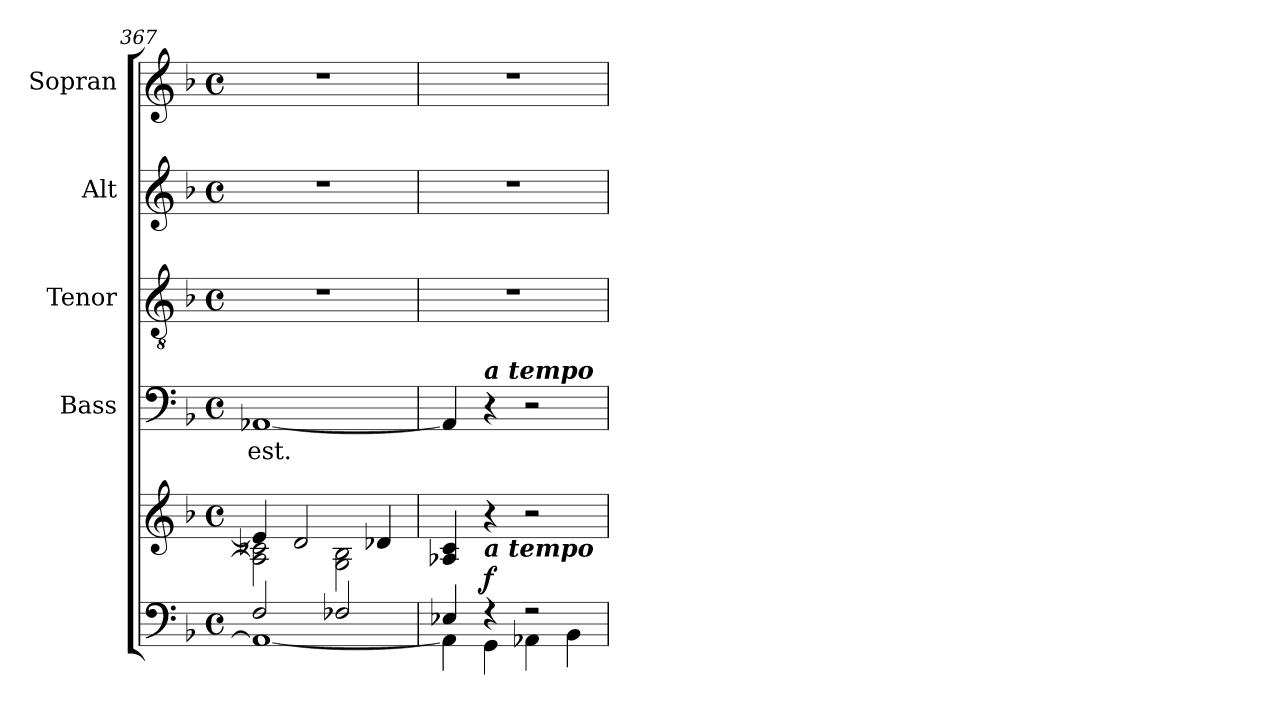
**kern	**kern	**dynam	**kern	**text	**kern	**kern	**kern
*part5	*part5	*part5	*part4	*part4	*part3	*part2	*part1
*staff6	*staff5	*staff5/6	*staff4	*staff4	*staff3	*staff2	*staff1
*	*	*	*I"Bass	*	*I"Tenor	*I"Alt	*I"Sopran
*	*	*	*I'B.	*	*I'T.	*I'A.	*I'S.
*clefF4	*clefG2	*	*clefF4	*	*clefGv2	*clefG2	*clefG2
*k[b-]	*k[b-]	*	*k[b-]	*	*k[b-]	*k[b-]	*k[b-]
*F:	*F:	*	*F:	*	*F:	*F:	*F:
*M4/4	*M4/4	*	*M4/4	*	*M4/4	*M4/4	*M4/4
*met(c)	*met(c)	*	*met(c)	*	*met(c)	*met(c)	*met(c)
=367	=367	=367	=367	=367	=367	=367	=367
*^	*^	*	*	*	*	*	*
!	!	!	!	!	!	!LO:LY:b	!	!	!
2F/	1AA-_	4e-/]	2A-\] 2c-X\	.	[1AA-X	est.	1r	1r	1r
.	.	2d/	.	.	.	.	.	.	.
2F-X/	.	.	2G\ 2B-\	.	.	.	.	.	.
.	.	4d-X/	.	.	.	.	.	.	.
*	*	*v	*v	*	*	*	*	*	*
=368	=368	=368	=368	=368	=368	=368	=368	=368
4E-X/	4AA-\]	4A-X/ 4c/	.	4AA-/]	.	1r	1r	1r
!	!	!	!	!LO:TX:a:Bi:t=a tempo	!	!	!	!
!	!	!LO:TX:b:Bi:t=a tempo	!	!	!	!	!	!
!	!	!	!LO:DY:a=2	!	!	!	!	!
4rE	4GG\	4r	f	4r	.	.	.	.
2rF	4AA-X\	2r	.	2r	.	.	.	.
.	4BB-\	.	.	.	.	.	.	.
*v	*v	*	*	*	*	*	*	*
=	=	=	=	=	=	=	=
*-	*-	*-	*-	*-	*-	*-	*-
